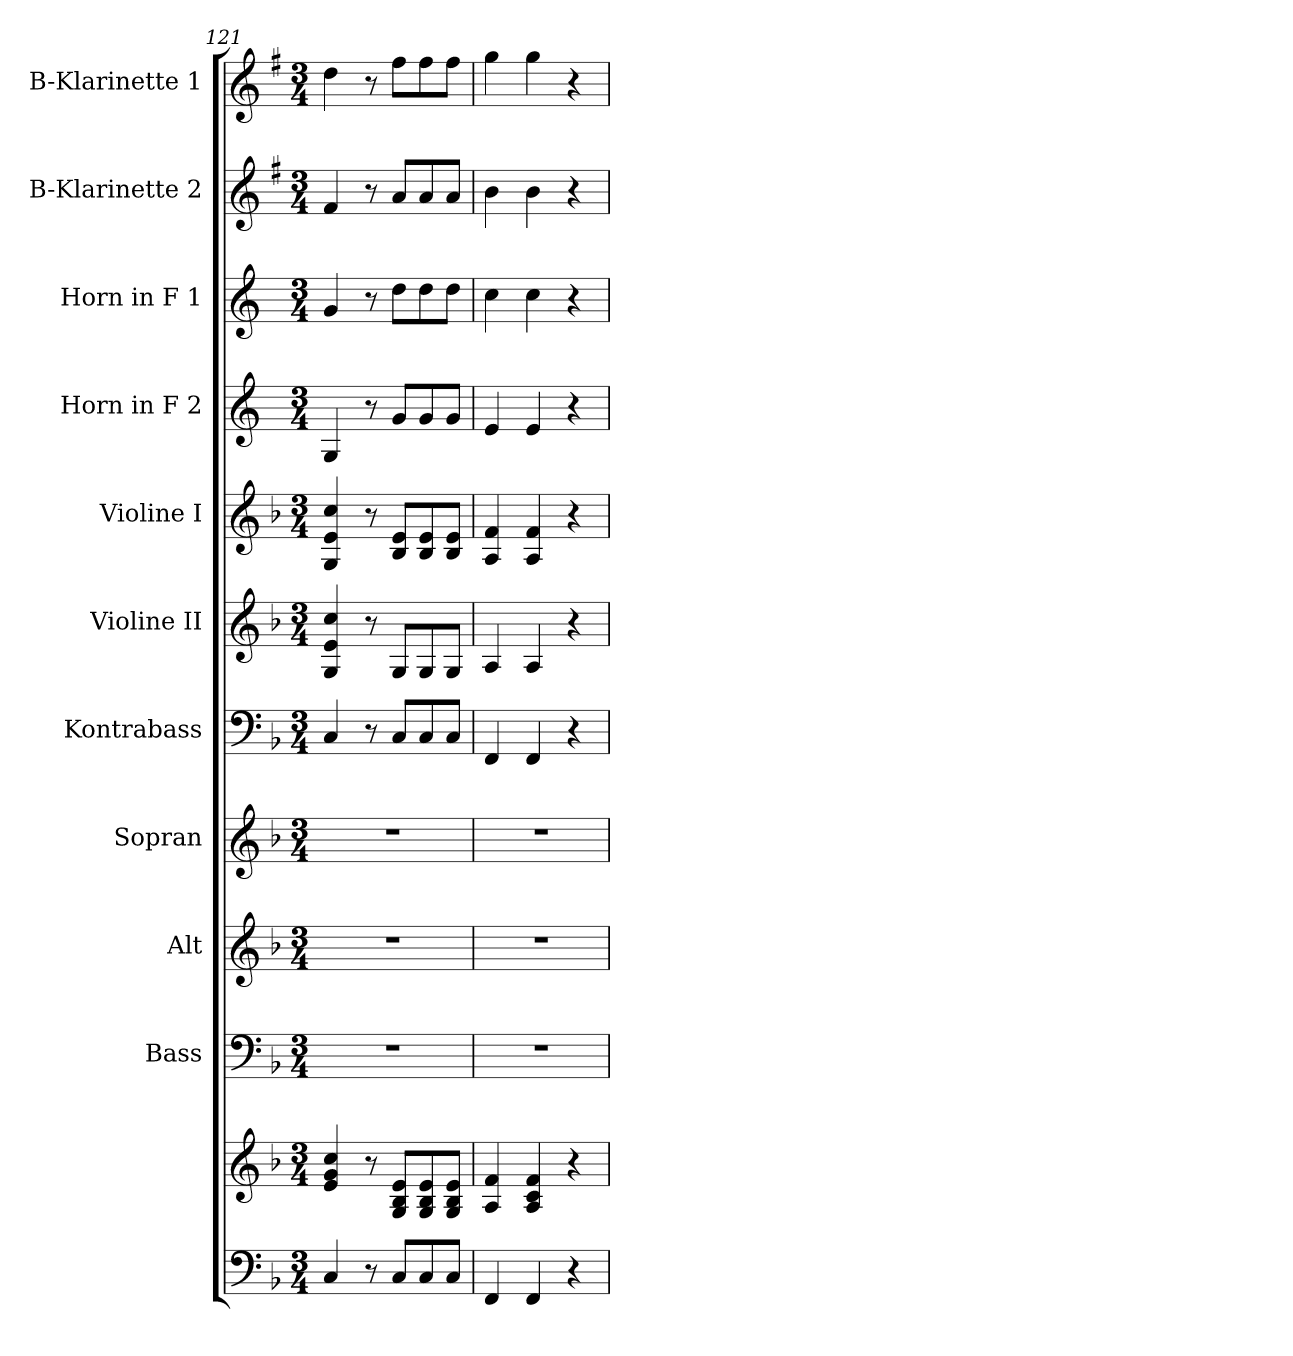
**kern	**kern	**kern	**kern	**kern	**kern	**kern	**kern	**kern	**kern	**kern	**kern
*part11	*part11	*part10	*part9	*part8	*part7	*part6	*part5	*part4	*part3	*part2	*part1
*staff12	*staff11	*staff10	*staff9	*staff8	*staff7	*staff6	*staff5	*staff4	*staff3	*staff2	*staff1
*	*	*I"Bass	*I"Alt	*I"Sopran	*I"Kontrabass	*I"Violine II	*I"Violine I	*I"Horn in F 2	*I"Horn in F 1	*I"B-Klarinette 2	*I"B-Klarinette 1
*	*	*I'B.	*I'A.	*I'S.	*I'Kb.	*I'Vl. II	*I'Vl. I	*	*	*I'B Kl. 2	*I'B Kl. 1
*clefF4	*clefG2	*clefF4	*clefG2	*clefG2	*clefF4	*clefG2	*clefG2	*clefG2	*clefG2	*clefG2	*clefG2
*	*	*	*	*	*ITrd7c12	*	*	*ITrd4c7	*ITrd4c7	*ITrd1c2	*ITrd1c2
*k[b-]	*k[b-]	*k[b-]	*k[b-]	*k[b-]	*k[b-]	*k[b-]	*k[b-]	*k[b-]	*k[b-]	*k[b-]	*k[b-]
*F:	*F:	*F:	*F:	*F:	*F:	*F:	*F:	*F:	*F:	*F:	*F:
*M3/4	*M3/4	*M3/4	*M3/4	*M3/4	*M3/4	*M3/4	*M3/4	*M3/4	*M3/4	*M3/4	*M3/4
=121	=121	=121	=121	=121	=121	=121	=121	=121	=121	=121	=121
4C/	4e/ 4g/ 4cc/	2.r	2.r	2.r	4CC/	4G/ 4e/ 4cc/	4G/ 4e/ 4cc/	4C/	4c/	4e/	4cc\
8r	8r	.	.	.	8r	8r	8r	8r	8r	8r	8r
8C/L	8G/ 8B-/ 8e/L	.	.	.	8CC/L	8G/L	8B-/ 8e/L	8c/L	8g\L	8g/L	8ee\L
8C/	8G/ 8B-/ 8e/	.	.	.	8CC/	8G/	8B-/ 8e/	8c/	8g\	8g/	8ee\
8C/J	8G/ 8B-/ 8e/J	.	.	.	8CC/J	8G/J	8B-/ 8e/J	8c/J	8g\J	8g/J	8ee\J
=122	=122	=122	=122	=122	=122	=122	=122	=122	=122	=122	=122
4FF/	4A/ 4f/	2.r	2.r	2.r	4FFF/	4A/	4A/ 4f/	4A/	4f\	4a\	4ff\
4FF/	4A/ 4c/ 4f/	.	.	.	4FFF/	4A/	4A/ 4f/	4A/	4f\	4a\	4ff\
4r	4r	.	.	.	4r	4r	4r	4r	4r	4r	4r
=	=	=	=	=	=	=	=	=	=	=	=
*-	*-	*-	*-	*-	*-	*-	*-	*-	*-	*-	*-
